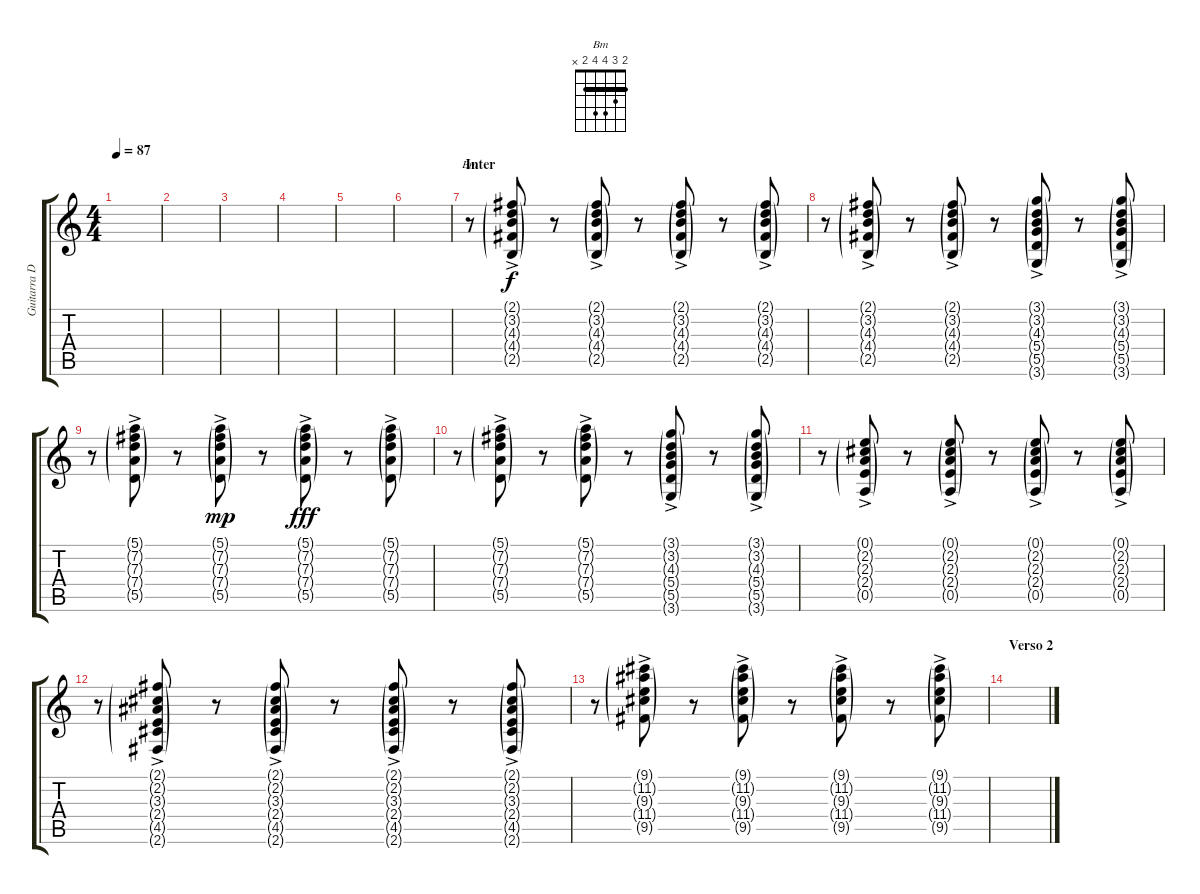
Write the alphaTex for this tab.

\track ("Guitarra Distorsión" "Guitarra D") {instrument distortionguitar}
\staff {score tabs}
\tuning (E4 B3 G3 D3 A2 E2) {hide}
\chord ("Bm" 2 3 4 4 2 x) {barre 2}
\ts (4 4)
\tempo 87
\clef g2
\ks c
|
|
|
|
|
|
\section ("" "Inter")
r.8{ch "Bm"} (2.1{g ac} 3.2{g ac} 4.3{g ac} 4.4{g ac} 2.5{g ac}).8 r.8 (2.1{g ac} 3.2{g ac} 4.3{g ac} 4.4{g ac} 2.5{g ac}).8 r.8 (2.1{g ac} 3.2{g ac} 4.3{g ac} 4.4{g ac} 2.5{g ac}).8 r.8 (2.1{g ac} 3.2{g ac} 4.3{g ac} 4.4{g ac} 2.5{g ac}).8 |
r.8 (2.1{g ac} 3.2{g ac} 4.3{g ac} 4.4{g ac} 2.5{g ac}).8 r.8 (2.1{g ac} 3.2{g ac} 4.3{g ac} 4.4{g ac} 2.5{g ac}).8 r.8 (3.1{g ac} 3.2{g ac} 4.3{g ac} 5.4{g ac} 5.5{g ac} 3.6{g ac}).8 r.8 (3.1{g ac} 3.2{g ac} 4.3{g ac} 5.4{g ac} 5.5{g ac} 3.6{g ac}).8 |
r.8 (5.1{g ac} 7.2{g ac} 7.3{g ac} 7.4{g ac} 5.5{g ac}).8 r.8 (5.1{g ac} 7.2{g ac} 7.3{g ac} 7.4{g ac} 5.5{g}).8{dy mp} r.8 (5.1{g ac} 7.2{g ac} 7.3{g ac} 7.4{g ac} 5.5{g ac}).8{dy fff} r.8 (5.1{g ac} 7.2{g ac} 7.3{g ac} 7.4{g ac} 5.5{g ac}).8 |
r.8 (5.1{g ac} 7.2{g ac} 7.3{g ac} 7.4{g ac} 5.5{g ac}).8 r.8 (5.1{g ac} 7.2{g ac} 7.3{g ac} 7.4{g ac} 5.5{g ac}).8 r.8 (3.1{g ac} 3.2{g ac} 4.3{g ac} 5.4{g ac} 5.5{g} 3.6{g ac}).8 r.8 (3.1{g ac} 3.2{g ac} 4.3{g ac} 5.4{g ac} 5.5{g ac} 3.6{g ac}).8 |
r.8 (0.1{g ac} 2.2{g ac} 2.3{g ac} 2.4{g ac} 0.5{g ac}).8 r.8 (0.1{g ac} 2.2{g ac} 2.3{g ac} 2.4{g ac} 0.5{g ac}).8 r.8 (0.1{g ac} 2.2{g ac} 2.3{g ac} 2.4{g ac} 0.5{g ac}).8 r.8 (0.1{g ac} 2.2{g ac} 2.3{g ac} 2.4{g ac} 0.5{g ac}).8 |
r.8 (2.1{g ac} 2.2{g ac} 3.3{g ac} 2.4{g ac} 4.5{g ac} 2.6{g ac}).8 r.8 (2.1{g ac} 2.2{g ac} 3.3{g ac} 2.4{g ac} 4.5{g ac} 2.6{g ac}).8 r.8 (2.1{g ac} 2.2{g ac} 3.3{g ac} 2.4{g ac} 4.5{g ac} 2.6{g ac}).8 r.8 (2.1{g ac} 2.2{g ac} 3.3{g ac} 2.4{g ac} 4.5{g ac} 2.6{g ac}).8 |
r.8 (9.1{g ac} 11.2{g ac} 9.3{g ac} 11.4{g ac} 9.5{g ac}).8 r.8 (9.1{g ac} 11.2{g ac} 9.3{g ac} 11.4{g ac} 9.5{g ac}).8 r.8 (9.1{g ac} 11.2{g ac} 9.3{g ac} 11.4{g ac} 9.5{g ac}).8 r.8 (9.1{g ac} 11.2{g ac} 9.3{g ac} 11.4{g ac} 9.5{g ac}).8 |
\section ("" "Verso 2")
